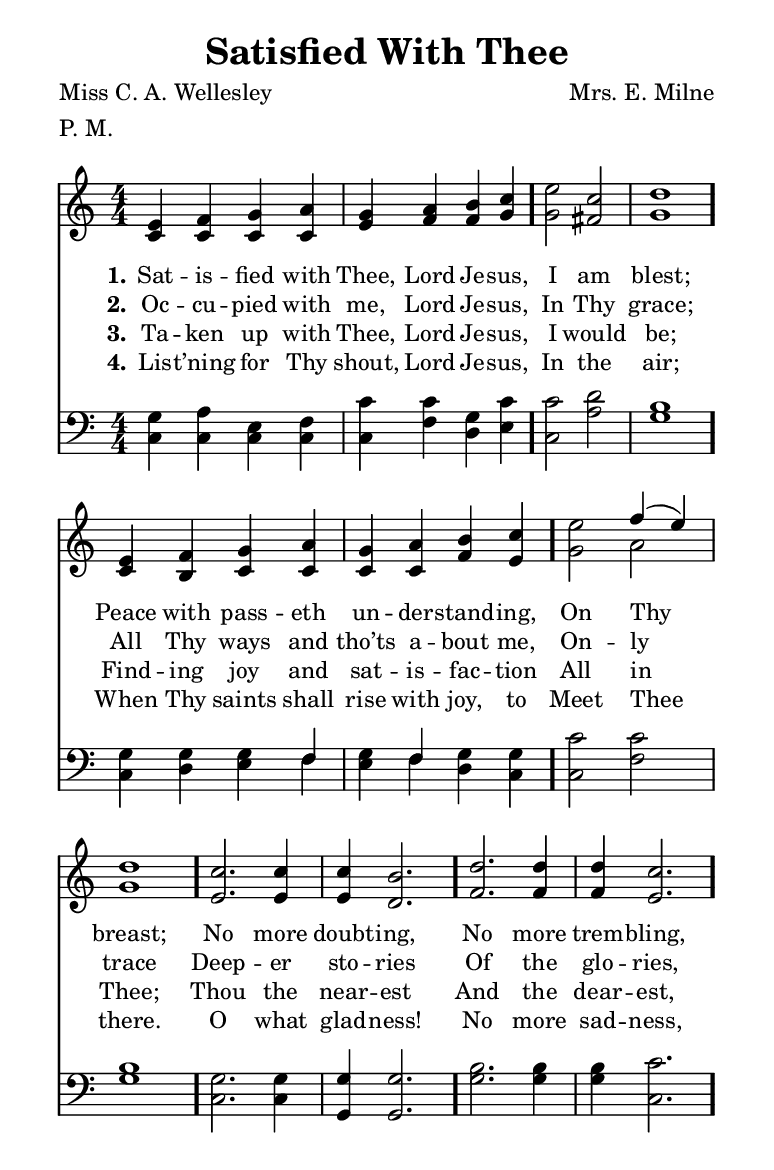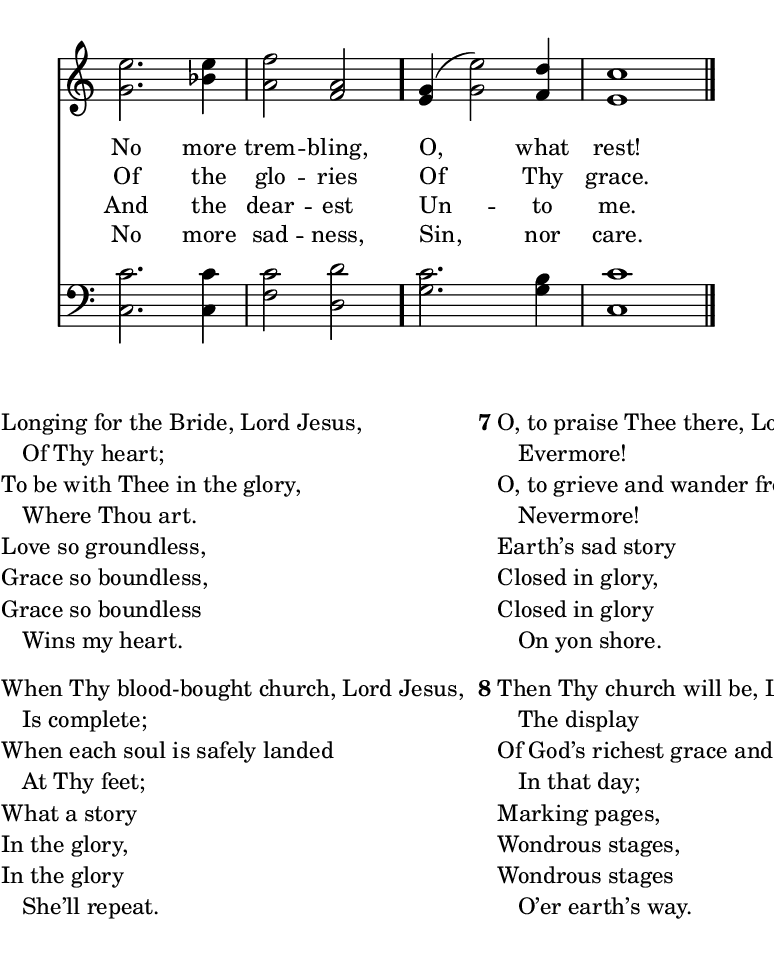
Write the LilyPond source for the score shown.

\include "common/global.ily"
\paper {
  \include "common/paper.ily"
  ragged-bottom = ##t
}

\header{
  hymnnumber = "262"
  title = "Satisfied With Thee"
  tunename = ""
  meter = "P. M."
  poet = "Miss C. A. Wellesley"
  composer = "Mrs. E. Milne"
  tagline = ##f
}

global = {
  \include "common/overrides.ily"
  \override Staff.TimeSignature.style = #'numbered
  \time 4/4
  \override Score.MetronomeMark.transparent = ##t % hide all fermata changes too
  \tempo 4=120
  \key c \major
  \autoBeamOff
}

notesSoprano = {
\global
\relative c' {

  e4 f g a | g a b c |
  e2 c | d1 |
  e,4 f g a | g a b c |
  e2 f4( e) | d1 |
  c2. c4 | c4 b2. |
  d2. d4 | d c2. |
  e2. e4 | f2 a, |
  g4( e'2) d4 | c1 |

  \bar "|."

}
}

notesAlto = {
\global
\relative e' {

  c4 c c c | e f f g
  g2 fis | g1 |
  c,4 b c c | c c f e |
  g2 a | g1 |
  e2. e4 | e d2. |
  f2. f4 | f4 e2. |
  g2. bes4 | a2 f |
  e4( g2) f4 | e1 |

}
}

notesTenor = {
\global
\relative a {

  g4 a e f | c' c g c |
  c2 d2 | b1 |
  g4 g g f | g f g g |
  c2 c | b1 |
  g2. g4 | g4 g2. |
  b2. b4 | b c2. |
  c2. c4 | c2 d |
  c2. b4 | c1 |

}
}

notesBass = {
\global
\relative f {

  c4 c c c | c f d e |
  c2 a' | g1 |
  c,4 d e f | e f d c |
  c2 f | g1 |
  c,2. c4 | g4 g2. |
  g'2. g4 | g c,2. |
  c2. c4 | f2 d |
  g2. g4 | c,1 |

}
}

wordsA = \lyricmode {
\set stanza = "1."

Sat -- is -- fied with Thee, Lord Je -- sus, \bar "."
I am blest; \bar "."
Peace with pass -- eth un -- der -- stand -- ing, \bar "."
On Thy breast; \bar "."
No more doubt -- ing, \bar "."
%{HIDE>%} No more trem -- bling, %{<HIDE%} \bar "."
No more trem -- bling, \bar "."
O, what rest! \bar "."

}

wordsB = \lyricmode {
\set stanza = "2."

Oc -- cu -- pied with me, Lord Je -- sus,
In Thy grace;
All Thy ways and tho’ts a -- bout me,
On -- ly trace
Deep -- er sto -- ries
%{HIDE>%} Of the glo -- ries, %{<HIDE%}
Of the glo -- ries
Of Thy grace.

}

wordsC = \lyricmode {
\set stanza = "3."

Ta -- ken up with Thee, Lord Je -- sus,
I would be;
Find -- ing joy and sat -- is -- fac -- tion
All in Thee;
Thou the near -- est
%{HIDE>%} And the dear -- est, %{<HIDE%}
And the dear -- est
Un -- to me.

}

wordsD = \lyricmode {
\set stanza = "4."

Lis -- t’ning for Thy shout, Lord Je -- sus,
In the air;
When Thy saints shall rise with joy, to
Meet Thee there.
O what glad -- ness!
%{HIDE>%} No more sad -- ness, %{<HIDE%}
No more sad -- ness,
Sin, nor care.

}

wordsE = \markuplist {

\line { Longing for the Bride, Lord Jesus, }
\line { { \hspace #2 } Of Thy heart; }
\line { To be with Thee in the glory, }
\line { { \hspace #2 } Where Thou art. }
\line { Love so groundless, }
\line { %{HIDE>%} Grace so boundless, %{<HIDE%} }
\line { Grace so boundless }
\line { { \hspace #2 } Wins my heart. }

}

wordsF = \markuplist {

\line { When Thy blood-bought church, Lord Jesus, }
\line { { \hspace #2 } Is complete; }
\line { When each soul is safely landed }
\line { { \hspace #2 } At Thy feet; }
\line { What a story }
\line { %{HIDE>%} In the glory, %{<HIDE%} }
\line { In the glory }
\line { { \hspace #2 } She’ll repeat. }

}

wordsG = \markuplist {

\line { O, to praise Thee there, Lord Jesus, }
\line { { \hspace #2 } Evermore! }
\line { O, to grieve and wander from Thee }
\line { { \hspace #2 } Nevermore! }
\line { Earth’s sad story }
\line { %{HIDE>%} Closed in glory, %{<HIDE%} }
\line { Closed in glory }
\line { { \hspace #2 } On yon shore. }

}

wordsH = \markuplist {

\line { Then Thy church will be, Lord Jesus, }
\line { { \hspace #2 } The display }
\line { Of God’s richest grace and kindness }
\line { { \hspace #2 } In that day; }
\line { Marking pages, }
\line { %{HIDE>%} Wondrous stages, %{<HIDE%} }
\line { Wondrous stages }
\line { { \hspace #2 } O’er earth’s way.}

}

\score {
  \context ChoirStaff <<
    \context Staff = upper <<
      \set Staff.autoBeaming = ##f
      \set ChoirStaff.systemStartDelimiter = #'SystemStartBar
      \set ChoirStaff.printPartCombineTexts = ##f
      \partcombine #'(2 . 9) \notesSoprano \notesAlto
      \context NullVoice = sopranos { \voiceOne << \notesSoprano >> }
      \context NullVoice = altos { \voiceTwo << \notesAlto >> }
      \context Lyrics = one   \lyricsto sopranos \wordsA
      \context Lyrics = two   \lyricsto sopranos \wordsB
      \context Lyrics = three \lyricsto sopranos \wordsC
      \context Lyrics = four  \lyricsto sopranos \wordsD
    >>
    \context Staff = men <<
      \set Staff.autoBeaming = ##f
      \clef bass
      \set ChoirStaff.printPartCombineTexts = ##f
      \partcombine #'(2 . 9) \notesTenor \notesBass
      \context NullVoice = tenors { \voiceOne << \notesTenor >> }
      \context NullVoice = basses { \voiceTwo << \notesBass >> }
    >>
  >>
  \layout {
    \include "common/layout.ily"
  }
  \midi{
    \include "common/midi.ily"
  }
}

\noPageBreak

\markup { \fill-line {
  \hspace #0.1
  \column {
  \line{ \bold 5 \column { \wordsE } } \combine \null \vspace #0.4
  \line{ \bold 6 \column { \wordsF } }
  }
  \hspace #0.1
  \column {
  \line{ \bold 7 \column { \wordsG } } \combine \null \vspace #0.4
  \line{ \bold 8 \column { \wordsH } }
  }
  \hspace #0.1
} }

\version "2.19.49"  % necessary for upgrading to future LilyPond versions.

% vi:set et ts=2 sw=2 ai nocindent syntax=lilypond:
